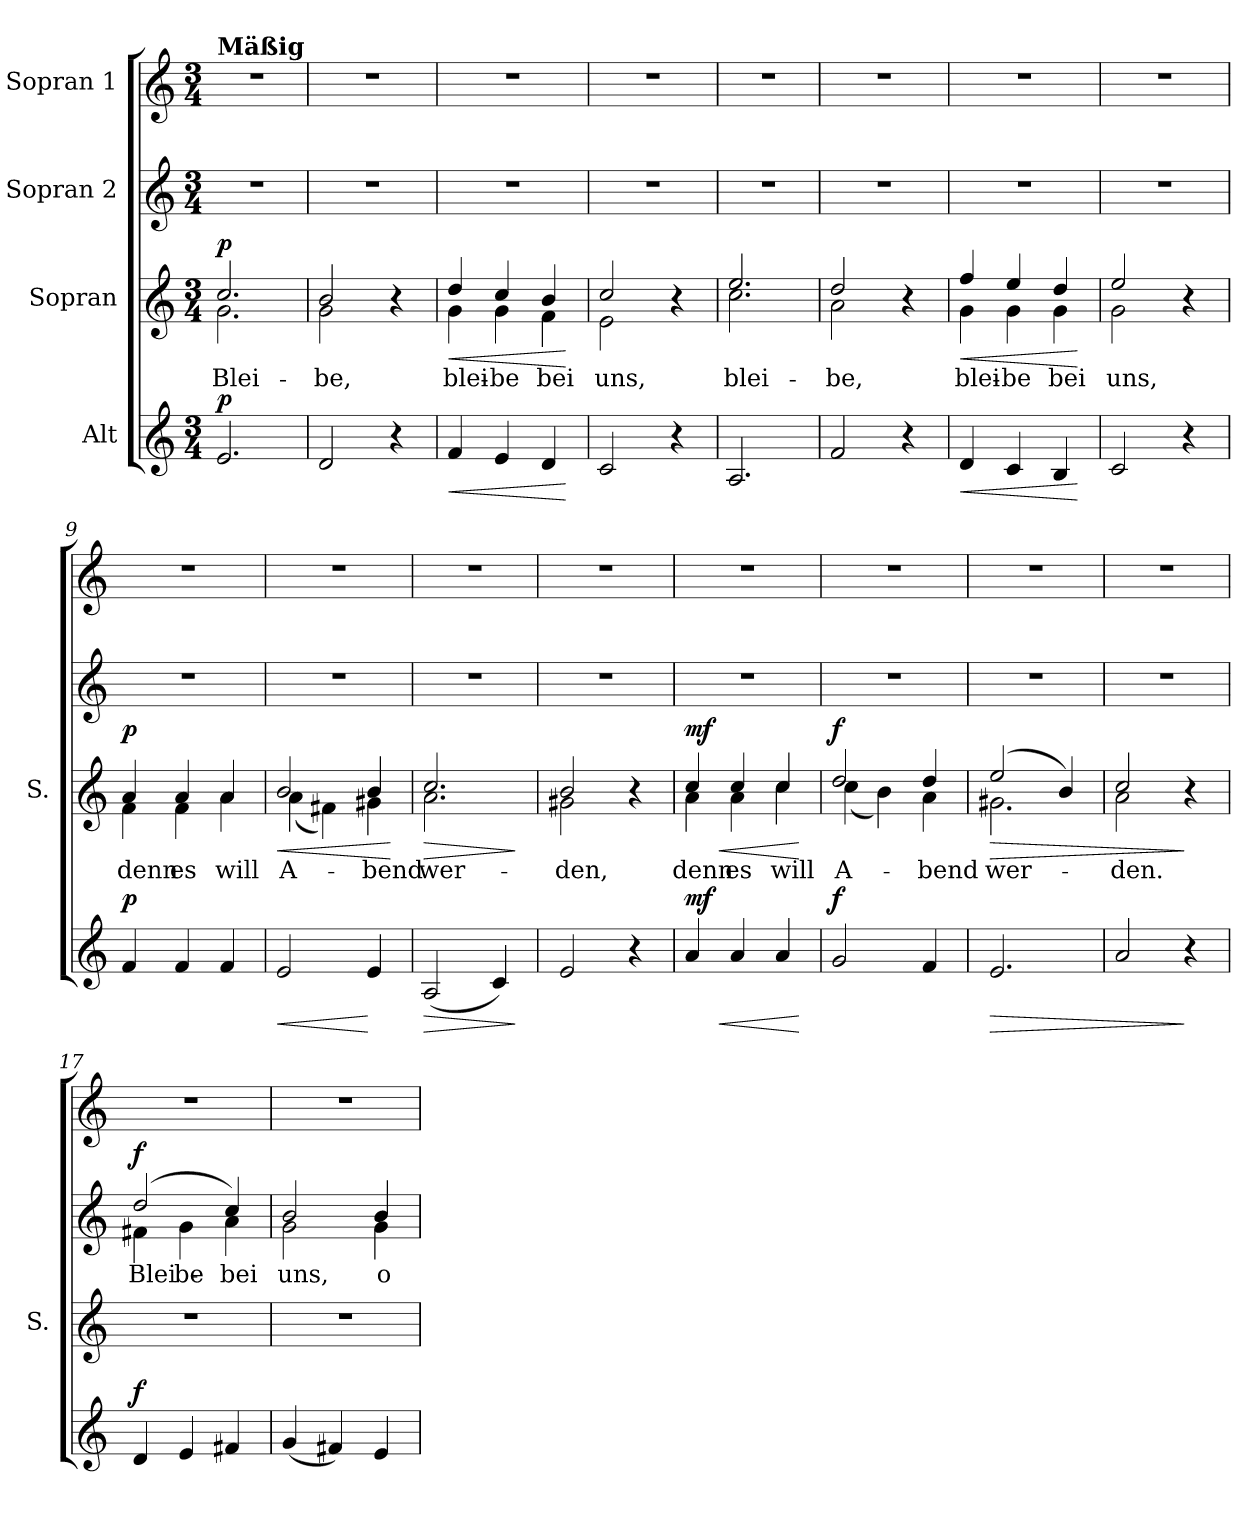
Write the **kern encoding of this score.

**kern	**dynam	**kern	**text	**dynam	**kern	**text	**dynam	**kern
*part4	*part4	*part3	*part3	*part3	*part2	*part2	*part2	*part1
*staff4	*staff4	*staff3	*staff3	*staff3	*staff2	*staff2	*staff2	*staff1
*I"Alt	*	*I"Sopran	*	*	*I"Sopran 2	*	*	*I"Sopran 1
*	*	*I'S.	*	*	*	*	*	*
*clefG2	*	*clefG2	*	*	*clefG2	*	*	*clefG2
*k[]	*	*k[]	*	*	*k[]	*	*	*k[]
*M3/4	*	*M3/4	*	*	*M3/4	*	*	*M3/4
=1	=1	=1	=1	=1	=1	=1	=1	=1
!	!	!	!	!	!	!	!	!LO:TX:a:B:t=Mäßig
!	!LO:DY:a	!	!LO:LY:b	!LO:DY:a	!	!	!	!
*	*	*^	*	*	*	*	*	*
2.e/	p	2.cc/	2.g\	Blei-	p	2.r	.	.	2.r
=2	=2	=2	=2	=2	=2	=2	=2	=2	=2
!	!	!	!	!LO:LY:b	!	!	!	!	!
2d/	.	2b/	2g\	-be,	.	2.r	.	.	2.r
4r	.	4r	4ryy	.	.	.	.	.	.
=3	=3	=3	=3	=3	=3	=3	=3	=3	=3
!	!LO:HP:b	!	!	!LO:LY:b	!LO:HP:b	!	!	!	!
4f/	<	4dd/	4g\	blei-	<	2.r	.	.	2.r
!	!	!	!	!LO:LY:b	!	!	!	!	!
4e/	.	4cc/	4g\	-be	.	.	.	.	.
!	!	!	!	!LO:LY:b	!	!	!	!	!
4d/	.	4b/	4f\	bei	.	.	.	.	.
*	*	*v	*v	*	*	*	*	*	*
.	[	.	.	[	.	.	.	.
=4	=4	=4	=4	=4	=4	=4	=4	=4
!	!	!	!LO:LY:b	!	!	!	!	!
*	*	*^	*	*	*	*	*	*
2c/	.	2cc/	2e\	uns,	.	2.r	.	.	2.r
4r	.	4r	4ryy	.	.	.	.	.	.
=5	=5	=5	=5	=5	=5	=5	=5	=5	=5
!	!	!	!	!LO:LY:b	!	!	!	!	!
2.A/	.	2.ee/	2.cc\	blei-	.	2.r	.	.	2.r
=6	=6	=6	=6	=6	=6	=6	=6	=6	=6
!	!	!	!	!LO:LY:b	!	!	!	!	!
2f/	.	2dd/	2a\	-be,	.	2.r	.	.	2.r
4r	.	4r	4ryy	.	.	.	.	.	.
=7	=7	=7	=7	=7	=7	=7	=7	=7	=7
!	!LO:HP:b	!	!	!LO:LY:b	!LO:HP:b	!	!	!	!
4d/	<	4ff/	4g\	blei-	<	2.r	.	.	2.r
!	!	!	!	!LO:LY:b	!	!	!	!	!
4c/	.	4ee/	4g\	-be	.	.	.	.	.
!	!	!	!	!LO:LY:b	!	!	!	!	!
4B/	.	4dd/	4g\	bei	.	.	.	.	.
*	*	*v	*v	*	*	*	*	*	*
.	[	.	.	[	.	.	.	.
=8	=8	=8	=8	=8	=8	=8	=8	=8
!	!	!	!LO:LY:b	!	!	!	!	!
*	*	*^	*	*	*	*	*	*
2c/	.	2ee/	2g\	uns,	.	2.r	.	.	2.r
4r	.	4r	4ryy	.	.	.	.	.	.
!!LO:LB:g=z
=9	=9	=9	=9	=9	=9	=9	=9	=9	=9
!	!LO:DY:a	!	!	!LO:LY:b	!LO:DY:a	!	!	!	!
4f/	p	4a/	4f\	denn	p	2.r	.	.	2.r
!	!	!	!	!LO:LY:b	!	!	!	!	!
4f/	.	4a/	4f\	es	.	.	.	.	.
!	!	!	!	!LO:LY:b	!	!	!	!	!
4f/	.	4a/	4a\	will	.	.	.	.	.
=10	=10	=10	=10	=10	=10	=10	=10	=10	=10
!	!LO:HP:b	!	!	!LO:LY:b	!LO:HP:b	!	!	!	!
2e/	<	2b/	(4a\	A-	<	2.r	.	.	2.r
.	.	.	4f#X\)	.	.	.	.	.	.
!	!	!	!	!LO:LY:b	!	!	!	!	!
4e/	[	4b/	4g#X\	-bend	.	.	.	.	.
*	*	*v	*v	*	*	*	*	*	*
.	.	.	.	[	.	.	.	.
=11	=11	=11	=11	=11	=11	=11	=11	=11
!	!LO:HP:b	!	!LO:LY:b	!LO:HP:b	!	!	!	!
*	*	*^	*	*	*	*	*	*
(2A/	>	2.cc/	2.a\	wer-	>	2.r	.	.	2.r
4c/)	.	.	.	.	.	.	.	.	.
*	*	*v	*v	*	*	*	*	*	*
.	]	.	.	]	.	.	.	.
=12	=12	=12	=12	=12	=12	=12	=12	=12
!	!	!	!LO:LY:b	!	!	!	!	!
*	*	*^	*	*	*	*	*	*
2e/	.	2b/	2g#X\	-den,	.	2.r	.	.	2.r
4r	.	4r	4ryy	.	.	.	.	.	.
=13	=13	=13	=13	=13	=13	=13	=13	=13	=13
!	!LO:HP:b	!	!	!LO:LY:b	!LO:HP:b	!	!	!	!
!	!LO:DY:n=1:a	!	!	!	!LO:DY:n=1:a	!	!	!	!
4a/	< mf	4cc/	4a\	denn	< mf	2.r	.	.	2.r
!	!	!	!	!LO:LY:b	!	!	!	!	!
4a/	.	4cc/	4a\	es	.	.	.	.	.
!	!	!	!	!LO:LY:b	!	!	!	!	!
4a/	.	4cc/	4cc\	will	.	.	.	.	.
*	*	*v	*v	*	*	*	*	*	*
.	[	.	.	[	.	.	.	.
=14	=14	=14	=14	=14	=14	=14	=14	=14
!	!LO:DY:a	!	!LO:LY:b	!LO:DY:a	!	!	!	!
*	*	*^	*	*	*	*	*	*
2g/	f	2dd/	(4cc\	A-	f	2.r	.	.	2.r
.	.	.	4b\)	.	.	.	.	.	.
!	!	!	!	!LO:LY:b	!	!	!	!	!
4f/	.	4dd/	4a\	-bend	.	.	.	.	.
=15	=15	=15	=15	=15	=15	=15	=15	=15	=15
!	!LO:HP:b	!	!	!LO:LY:b	!LO:HP:b	!	!	!	!
2.e/	>	(2ee/	2.g#X\	wer-	>	2.r	.	.	2.r
.	.	4b/)	.	.	.	.	.	.	.
=16	=16	=16	=16	=16	=16	=16	=16	=16	=16
!	!	!	!	!LO:LY:b	!	!	!	!	!
2a/	.	2cc/	2a\	-den.	.	2.r	.	.	2.r
4r	]	4r	4ryy	.	]	.	.	.	.
!!LO:LB:g=z
=17	=17	=17	=17	=17	=17	=17	=17	=17	=17
!	!	!	!	!	!	!	!LO:LY:b	!	!
*	*	*	*	*	*	*^	*	*	*
!	!LO:DY:a	!	!	!	!	!	!	!LO:LY:b	!LO:DY:a	!
*	*	*v	*v	*	*	*	*	*	*	*
4d/	f	2.r	.	.	(2dd/	4f#X\	Blei-	f	2.r
!	!	!	!	!	!	!	!LO:LY:b	!	!
4e/	.	.	.	.	.	4g\	-be	.	.
!	!	!	!	!	!	!	!LO:LY:b	!	!
4f#X/	.	.	.	.	4cc/)	4a\	bei	.	.
=18	=18	=18	=18	=18	=18	=18	=18	=18	=18
!	!	!	!	!	!	!	!LO:LY:b	!	!
!	!	!	!	!	!	!	!LO:LY:b	!	!
(4g/	.	2.r	.	.	2b/	2g\	uns,	.	2.r
4f#X/)	.	.	.	.	.	.	.	.	.
!	!	!	!	!	!	!	!LO:LY:b	!	!
4e/	.	.	.	.	4b/	4g\	o	.	.
*	*	*	*	*	*v	*v	*	*	*
=	=	=	=	=	=	=	=	=
*-	*-	*-	*-	*-	*-	*-	*-	*-
